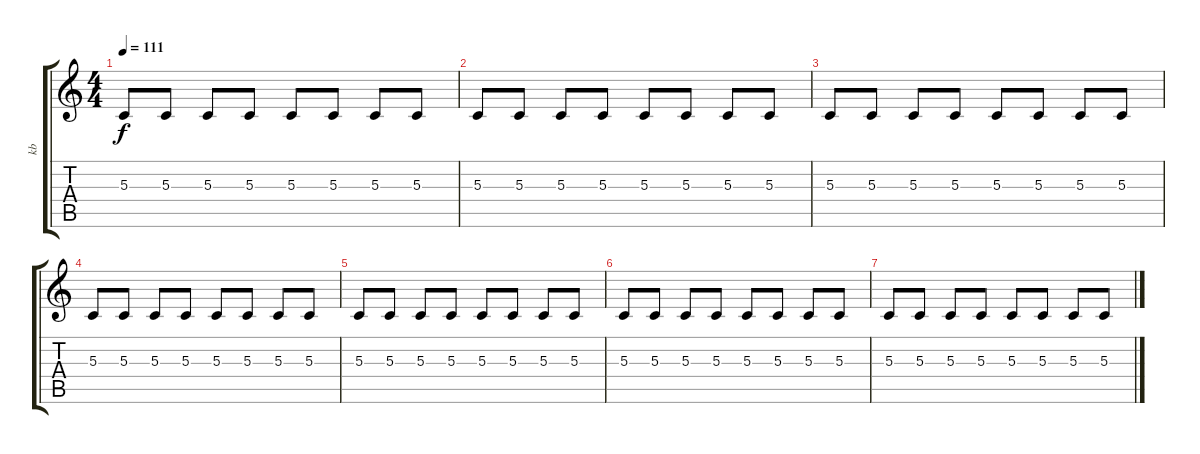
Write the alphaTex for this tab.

\track ("kb" "kb") {instrument fx8scifi}
\staff {score tabs}
\tuning (E4 B3 G3 D3 A2 E2) {hide}
\ts (4 4)
\tempo 111
\clef g2
\ks c
5.3.8{dy f} 5.3.8 5.3.8 5.3.8 5.3.8 5.3.8 5.3.8 5.3.8 |
5.3.8 5.3.8 5.3.8 5.3.8 5.3.8 5.3.8 5.3.8 5.3.8 |
5.3.8 5.3.8 5.3.8 5.3.8 5.3.8 5.3.8 5.3.8 5.3.8 |
5.3.8 5.3.8 5.3.8 5.3.8 5.3.8 5.3.8 5.3.8 5.3.8 |
5.3.8 5.3.8 5.3.8 5.3.8 5.3.8 5.3.8 5.3.8 5.3.8 |
5.3.8 5.3.8 5.3.8 5.3.8 5.3.8 5.3.8 5.3.8 5.3.8 |
5.3.8 5.3.8 5.3.8 5.3.8 5.3.8 5.3.8 5.3.8 5.3.8
